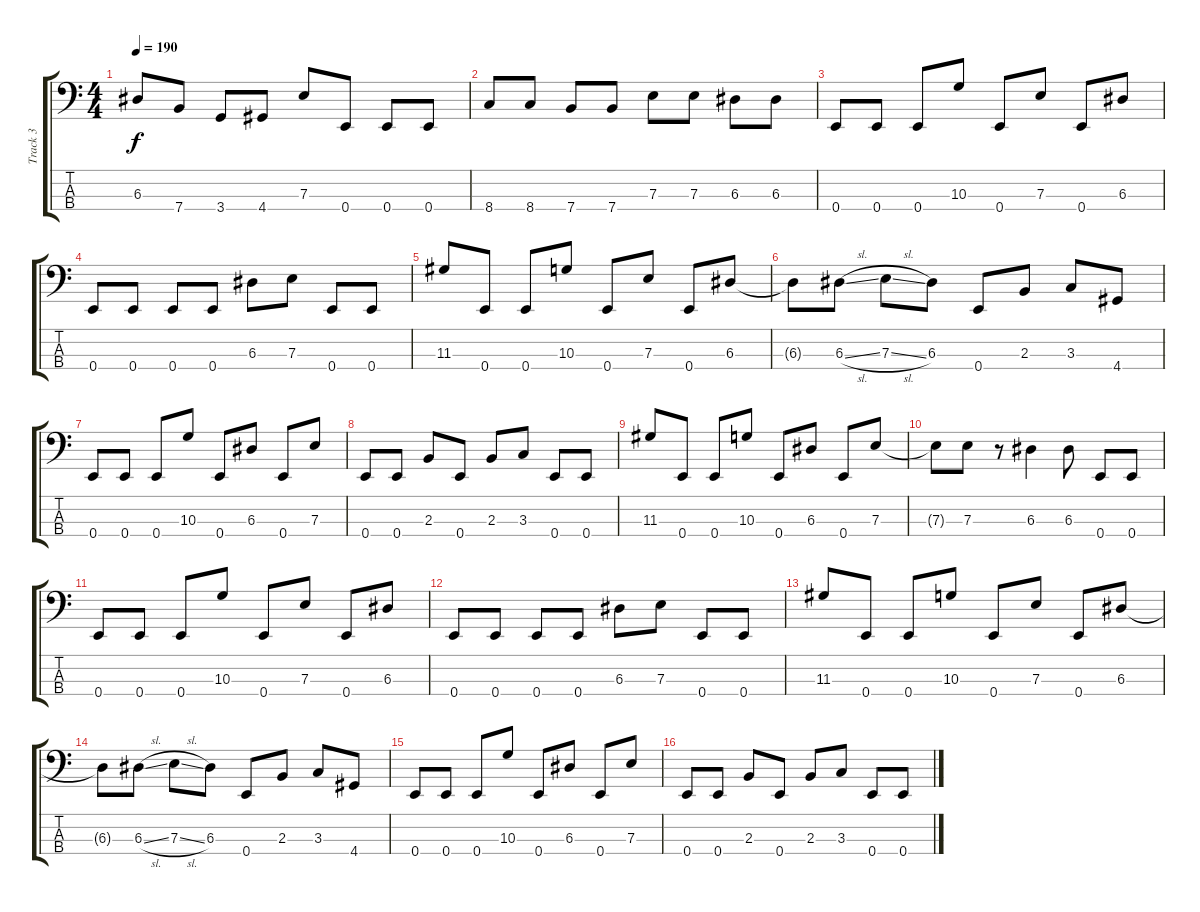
\track ("Track 3" "Track 3") {instrument electricbassfinger}
\staff {score tabs}
\tuning (G2 D2 A1 E1) {hide}
\ts (4 4)
\tempo 190
\clef f4
\ks c
6.3.8{dy f} 7.4.8 3.4.8 4.4.8 7.3.8 0.4.8 0.4.8 0.4.8 |
8.4.8 8.4.8 7.4.8 7.4.8 7.3.8 7.3.8 6.3.8 6.3.8 |
0.4.8 0.4.8 0.4.8 10.3.8 0.4.8 7.3.8 0.4.8 6.3.8 |
0.4.8 0.4.8 0.4.8 0.4.8 6.3.8 7.3.8 0.4.8 0.4.8 |
11.3.8 0.4.8 0.4.8 10.3.8 0.4.8 7.3.8 0.4.8 6.3.8 |
6.3{t}.8 6.3{sl}.8 7.3{sl}.8 6.3.8 0.4.8 2.3.8 3.3.8 4.4.8 |
0.4.8 0.4.8 0.4.8 10.3.8 0.4.8 6.3.8 0.4.8 7.3.8 |
0.4.8 0.4.8 2.3.8 0.4.8 2.3.8 3.3.8 0.4.8 0.4.8 |
11.3.8 0.4.8 0.4.8 10.3.8 0.4.8 6.3.8 0.4.8 7.3.8 |
7.3{t}.8 7.3.8 r.8 6.3.4 6.3.8 0.4.8 0.4.8 |
0.4.8 0.4.8 0.4.8 10.3.8 0.4.8 7.3.8 0.4.8 6.3.8 |
0.4.8 0.4.8 0.4.8 0.4.8 6.3.8 7.3.8 0.4.8 0.4.8 |
11.3.8 0.4.8 0.4.8 10.3.8 0.4.8 7.3.8 0.4.8 6.3.8 |
6.3{t}.8 6.3{sl}.8 7.3{sl}.8 6.3.8 0.4.8 2.3.8 3.3.8 4.4.8 |
0.4.8 0.4.8 0.4.8 10.3.8 0.4.8 6.3.8 0.4.8 7.3.8 |
0.4.8 0.4.8 2.3.8 0.4.8 2.3.8 3.3.8 0.4.8 0.4.8
